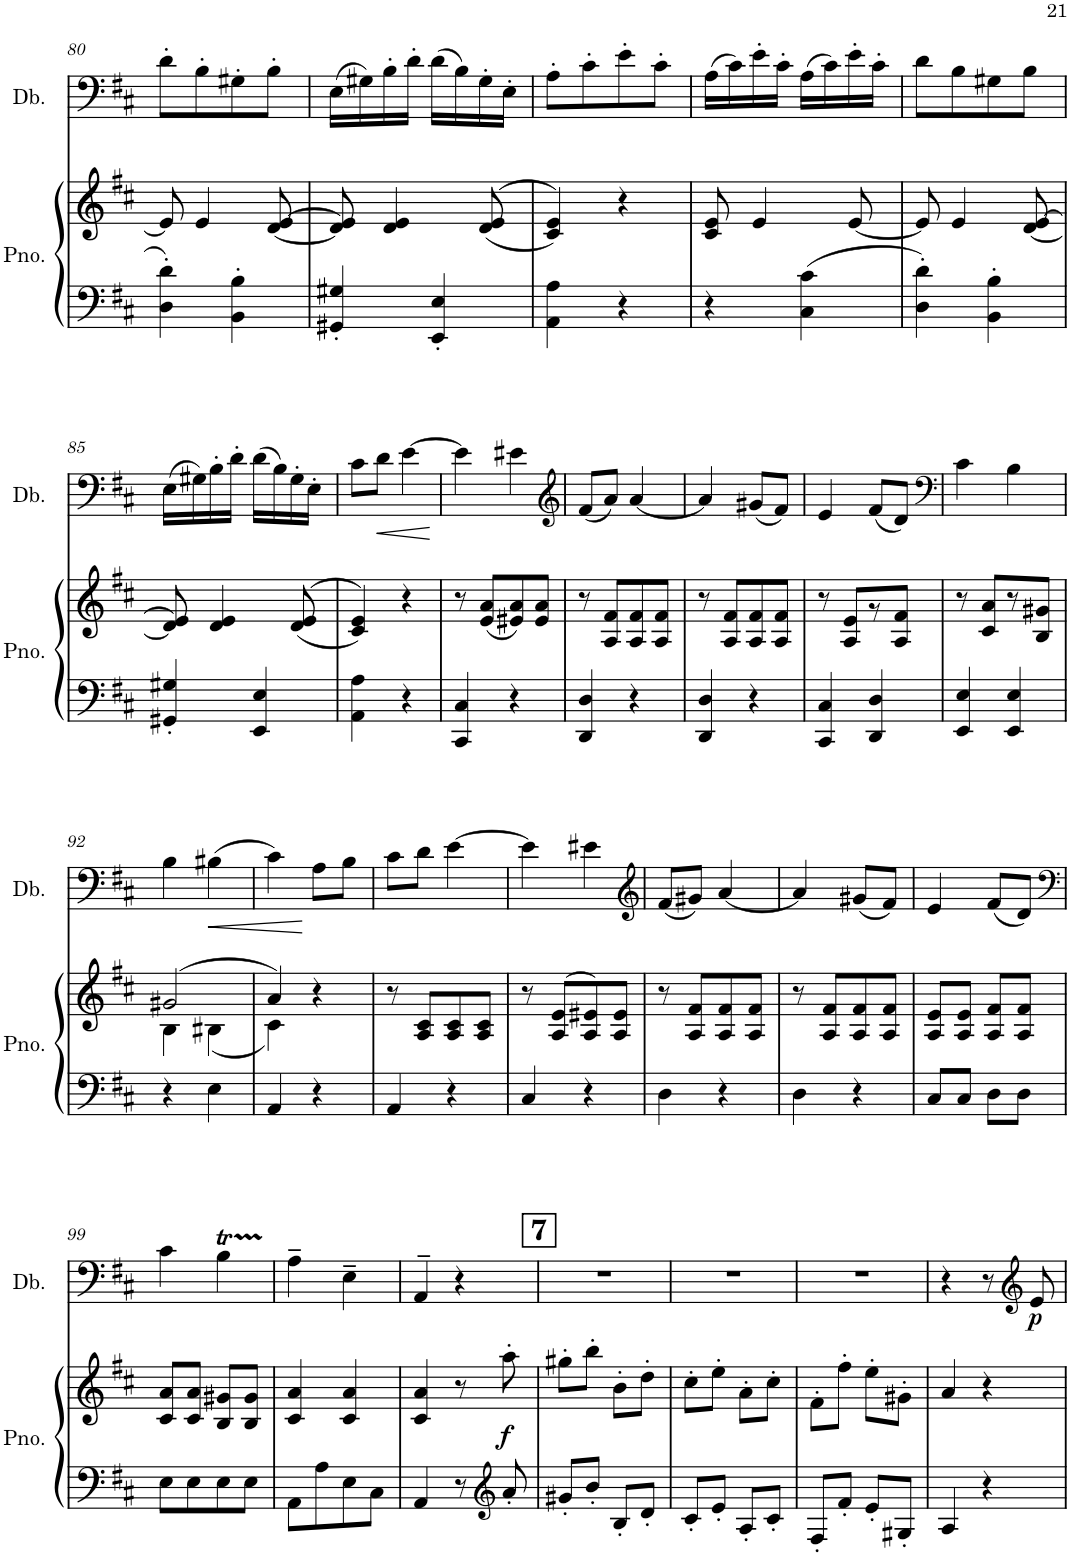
**kern	**kern	**dynam	**kern	**dynam
*part2	*part2	*part2	*part1	*part1
*staff3	*staff2	*staff2/3	*staff1	*staff1
*I"Piano	*	*	*I"Double Bass	*
*I'Pno.	*	*	*I'Db.	*
!!LO:PB:g=z
*clefF4	*clefG2	*	*clefF4	*
*	*	*	*Trd7c12	*
*k[f#c#]	*k[f#c#]	*	*k[f#c#]	*
*M2/4	*M2/4	*	*M2/4	*
=80	=80	=80	=80	=80
4D\' 4d\'	8e/]	.	8d'\L	.
.	4e/	.	8B'\	.
4BB\' 4B\'	.	.	8G#X'\	.
.	[8d/ [8e/	.	8B'\J	.
=81	=81	=81	=81	=81
4GG#X/' 4G#X/'	8d/] 8e/]	.	(16E\LL	.
.	.	.	16G#X\)	.
.	4d/ 4e/	.	16B'\	.
.	.	.	16d'\JJ	.
4EE/' 4E/'	.	.	(16d\LL	.
.	.	.	16B\)	.
.	((>8d/ 8e/	.	16G#'\	.
.	.	.	16E'\JJ	.
=82	=82	=82	=82	=82
4AA\ 4A\	4c#/ 4e/))	.	8A'\L	.
.	.	.	8c#'\	.
4r	4r	.	8e'\	.
.	.	.	8c#'\J	.
=83	=83	=83	=83	=83
4r	8c#/ 8e/	.	(16A\LL	.
.	.	.	16c#\)	.
.	4e/	.	16e'\	.
.	.	.	16c#'\JJ	.
4C#\ 4c#\	.	.	(16A\LL	.
.	.	.	16c#\)	.
.	[8e/	.	16e'\	.
.	.	.	16c#'\JJ	.
=84	=84	=84	=84	=84
4D\' 4d\'	8e/]	.	8d\L	.
.	4e/	.	8B\	.
4BB\' 4B\'	.	.	8G#X\	.
.	[8d/ [8e/	.	8B\J	.
!!LO:LB:g=z
=85	=85	=85	=85	=85
4GG#X/' 4G#X/'	8d/] 8e/]	.	(16E\LL	.
.	.	.	16G#X\)	.
.	4d/ 4e/	.	16B'\	.
.	.	.	16d'\JJ	.
4EE/ 4E/	.	.	(16d\LL	.
.	.	.	16B\)	.
.	((>8d/ 8e/	.	16G#'\	.
.	.	.	16E'\JJ	.
=86	=86	=86	=86	=86
4AA\ 4A\	4c#/ 4e/))	.	8c#\L	.
!	!	!	!	!LO:HP:b
.	.	.	8d\J	<
4r	4r	.	[4e\	.
.	.	.	.	[
=87	=87	=87	=87	=87
4CC#/ 4C#/	8r	.	4e\]	.
.	(8e/ 8a/L	.	.	.
4r	8e#X/ 8a/)	.	4e#X\	.
.	8e#/ 8a/J	.	.	.
=88	=88	=88	=88	=88
*	*	*	*clefG2	*
4DD/ 4D/	8r	.	(8f#/L	.
.	8A/ 8f#/L	.	8a/J)	.
4r	8A/ 8f#/	.	[4a/	.
.	8A/ 8f#/J	.	.	.
=89	=89	=89	=89	=89
4DD/ 4D/	8r	.	4a/]	.
.	8A/ 8f#/L	.	.	.
4r	8A/ 8f#/	.	(8g#X/L	.
.	8A/ 8f#/J	.	8f#/J)	.
=90	=90	=90	=90	=90
4CC#/ 4C#/	8r	.	4e/	.
.	8A/ 8e/L	.	.	.
4DD/ 4D/	8r	.	(8f#/L	.
.	8A/ 8f#/J	.	8d/J)	.
=91	=91	=91	=91	=91
*	*	*	*clefF4	*
4EE/ 4E/	8r	.	4c#\	.
.	8c#/ 8a/L	.	.	.
4EE/ 4E/	8r	.	4B\	.
.	8B/ 8g#X/J	.	.	.
!!LO:LB:g=z
=92	=92	=92	=92	=92
*	*^	*	*	*
4r	(2g#X/	4B\	.	4B\	.
!	!	!	!	!	!LO:HP:b
4E\	.	(4B#X\	.	(4B#X\	<
=93	=93	=93	=93	=93	=93
4AA/	4a/)	4c#\)	.	4c#\)	.
4r	4r	4ryy	.	8A\L	[
.	.	.	.	8B\J	.
*	*v	*v	*	*	*
=94	=94	=94	=94	=94
4AA/	8r	.	8c#\L	.
.	8A/ 8c#/L	.	8d\J	.
4r	8A/ 8c#/	.	[4e\	.
.	8A/ 8c#/J	.	.	.
=95	=95	=95	=95	=95
4C#/	8r	.	4e\]	.
.	(>8A/ 8e/L	.	.	.
4r	8A/ 8e#X/)	.	4e#X\	.
.	8A/ 8e#/J	.	.	.
=96	=96	=96	=96	=96
*	*	*	*clefG2	*
4D\	8r	.	(8f#/L	.
.	8A/ 8f#/L	.	8g#X/J)	.
4r	8A/ 8f#/	.	[4a/	.
.	8A/ 8f#/J	.	.	.
=97	=97	=97	=97	=97
4D\	8r	.	4a/]	.
.	8A/ 8f#/L	.	.	.
4r	8A/ 8f#/	.	(8g#X/L	.
.	8A/ 8f#/J	.	8f#/J)	.
=98	=98	=98	=98	=98
8C#/L	8A/ 8e/L	.	4e/	.
8C#/J	8A/ 8e/J	.	.	.
8D\L	8A/ 8f#/L	.	(8f#/L	.
8D\J	8A/ 8f#/J	.	8d/J)	.
!!LO:LB:g=z
=99	=99	=99	=99	=99
*	*	*	*clefF4	*
8E\L	8c#/ 8a/L	.	4c#\	.
8E\	8c#/ 8a/J	.	.	.
8E\	8B/ 8g#X/L	.	4BT\	.
8E\J	8B/ 8g#/J	.	.	.
=100	=100	=100	=100	=100
8AA\L	4c#/ 4a/	.	4A~\	.
8A\	.	.	.	.
8E\	4c#/ 4a/	.	4E~\	.
8C#\J	.	.	.	.
=101	=101	=101	=101	=101
4AA/	4c#/ 4a/	.	4AA~>/	.
8r	8r	.	4r	.
*clefG2	*	*	*	*
!	!	!LO:DY:b	!	!
8a'/	8aa'\	f	.	.
!!LO:REH:place=s1:a:B:cj:fs=14:t=7
=102	=102	=102	=102	=102
8g#X'/L	8gg#X'\L	.	2r	.
8b'/J	8bb'\J	.	.	.
8B'/L	8b'\L	.	.	.
8d'/J	8dd'\J	.	.	.
=103	=103	=103	=103	=103
8c#'/L	8cc#'\L	.	2r	.
8e'/J	8ee'\J	.	.	.
8A'/L	8a'\L	.	.	.
8c#'/J	8cc#'\J	.	.	.
=104	=104	=104	=104	=104
8F#'/L	8f#'\L	.	2r	.
8f#'/J	8ff#'\J	.	.	.
8e'/L	8ee'\L	.	.	.
8G#X'/J	8g#X'\J	.	.	.
=105	=105	=105	=105	=105
4A/	4a/	.	4r	.
4r	4r	.	8r	.
*	*	*	*clefG2	*
!	!	!	!	!LO:DY:b
.	.	.	8e/	p
=	=	=	=	=
*-	*-	*-	*-	*-
